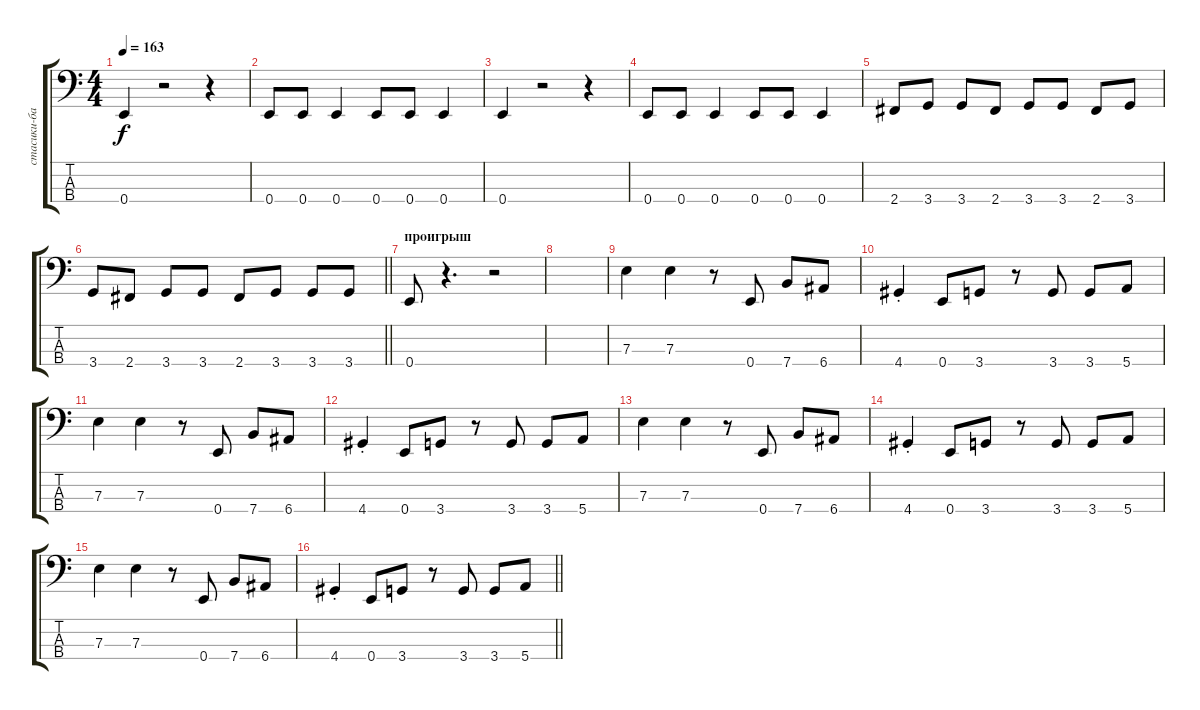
\track ("стасики-бас" "стасики-ба") {instrument electricbassfinger}
\staff {score tabs}
\tuning (G2 D2 A1 E1) {hide}
\ts (4 4)
\tempo 163
\clef f4
\ks c
0.4.4{dy f} r.2 r.4 |
0.4.8 0.4.8 0.4.4 0.4.8 0.4.8 0.4.4 |
0.4.4 r.2 r.4 |
0.4.8 0.4.8 0.4.4 0.4.8 0.4.8 0.4.4 |
2.4.8 3.4.8 3.4.8 2.4.8 3.4.8 3.4.8 2.4.8 3.4.8 |
\barLineRight lightlight
3.4.8 2.4.8 3.4.8 3.4.8 2.4.8 3.4.8 3.4.8 3.4.8 |
\section ("" "проигрыш")
0.4.8 r.4{d} r.2 |
|
7.3.4 7.3.4 r.8 0.4.8 7.4.8 6.4.8 |
4.4{st}.4 0.4.8 3.4.8 r.8 3.4.8 3.4.8 5.4.8 |
7.3.4 7.3.4 r.8 0.4.8 7.4.8 6.4.8 |
4.4{st}.4 0.4.8 3.4.8 r.8 3.4.8 3.4.8 5.4.8 |
7.3.4 7.3.4 r.8 0.4.8 7.4.8 6.4.8 |
4.4{st}.4 0.4.8 3.4.8 r.8 3.4.8 3.4.8 5.4.8 |
7.3.4 7.3.4 r.8 0.4.8 7.4.8 6.4.8 |
\barLineRight lightlight
4.4{st}.4 0.4.8 3.4.8 r.8 3.4.8 3.4.8 5.4.8
